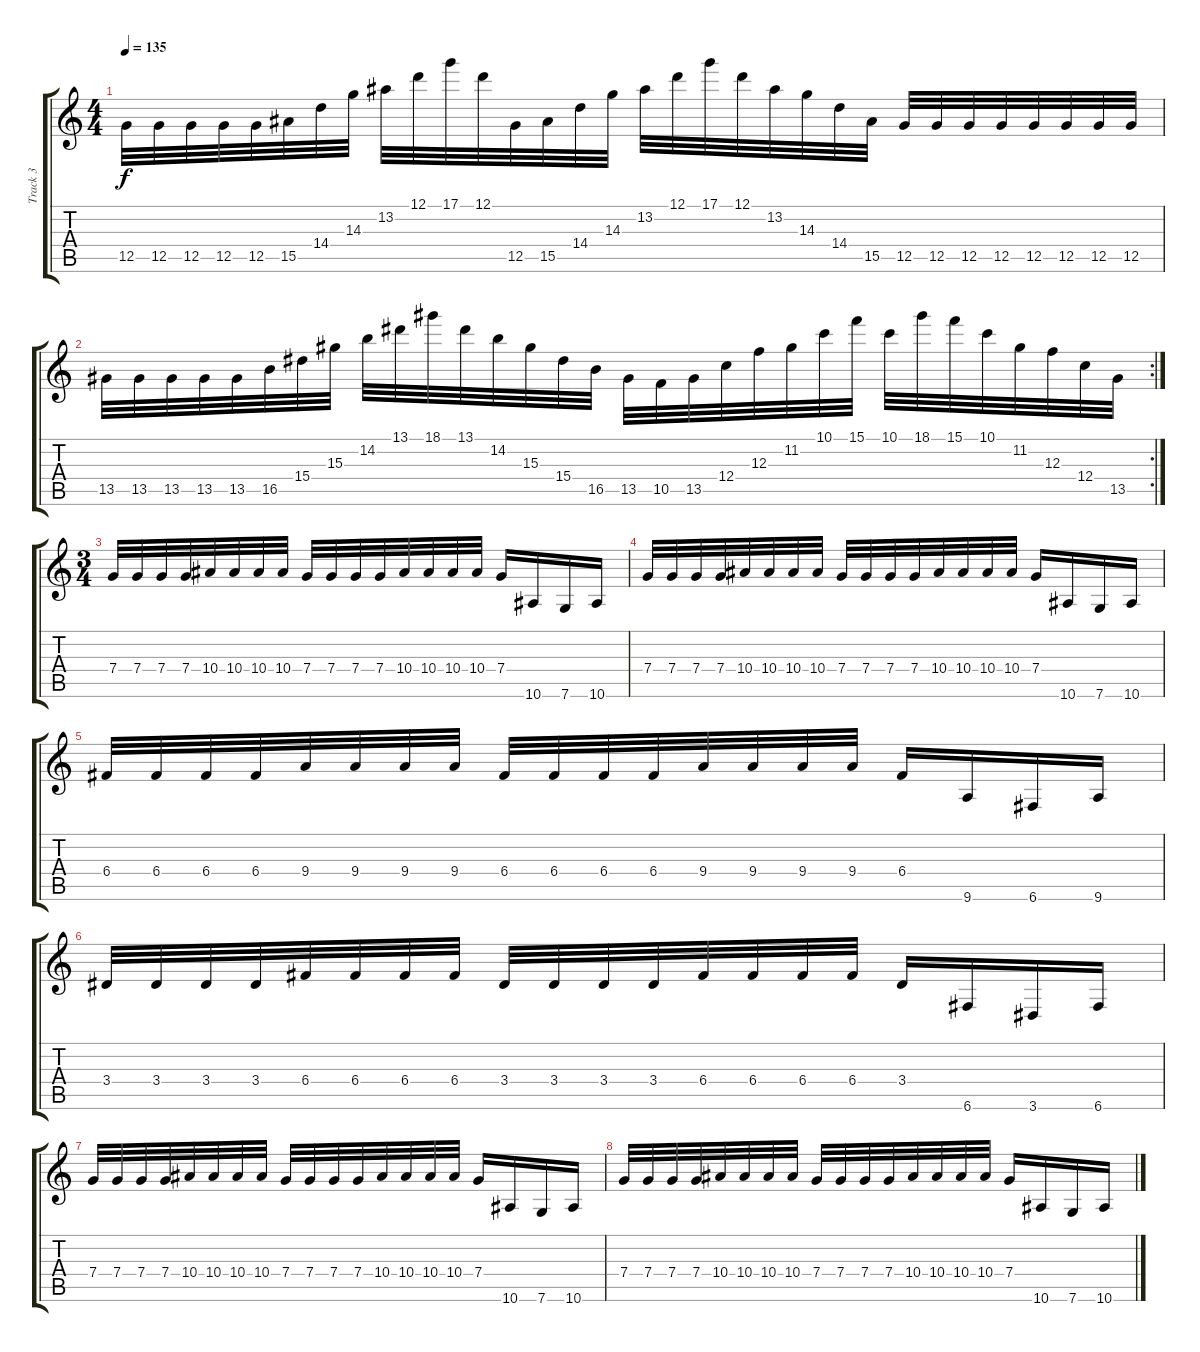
\track ("Track 3" "Track 3") {instrument distortionguitar}
\staff {score tabs}
\tuning (D4 A3 F3 C3 G2 C2) {hide}
\ts (4 4)
\tempo 135
\clef g2
\ks c
12.5.32{dy f} 12.5.32 12.5.32 12.5.32 12.5.32 15.5.32 14.4.32 14.3.32 13.2.32 12.1.32 17.1.32 12.1.32 12.5.32 15.5.32 14.4.32 14.3.32 13.2.32 12.1.32 17.1.32 12.1.32 13.2.32 14.3.32 14.4.32 15.5.32 12.5.32 12.5.32 12.5.32 12.5.32 12.5.32 12.5.32 12.5.32 12.5.32 |
\rc 2
13.5.32 13.5.32 13.5.32 13.5.32 13.5.32 16.5.32 15.4.32 15.3.32 14.2.32 13.1.32 18.1.32 13.1.32 14.2.32 15.3.32 15.4.32 16.5.32 13.5.32 10.5.32 13.5.32 12.4.32 12.3.32 11.2.32 10.1.32 15.1.32 10.1.32 18.1.32 15.1.32 10.1.32 11.2.32 12.3.32 12.4.32 13.5.32 |
\ts (3 4)
7.4.32 7.4.32 7.4.32 7.4.32 10.4.32 10.4.32 10.4.32 10.4.32 7.4.32 7.4.32 7.4.32 7.4.32 10.4.32 10.4.32 10.4.32 10.4.32 7.4.16 10.6.16 7.6.16 10.6.16 |
7.4.32 7.4.32 7.4.32 7.4.32 10.4.32 10.4.32 10.4.32 10.4.32 7.4.32 7.4.32 7.4.32 7.4.32 10.4.32 10.4.32 10.4.32 10.4.32 7.4.16 10.6.16 7.6.16 10.6.16 |
6.4.32 6.4.32 6.4.32 6.4.32 9.4.32 9.4.32 9.4.32 9.4.32 6.4.32 6.4.32 6.4.32 6.4.32 9.4.32 9.4.32 9.4.32 9.4.32 6.4.16 9.6.16 6.6.16 9.6.16 |
3.4.32 3.4.32 3.4.32 3.4.32 6.4.32 6.4.32 6.4.32 6.4.32 3.4.32 3.4.32 3.4.32 3.4.32 6.4.32 6.4.32 6.4.32 6.4.32 3.4.16 6.6.16 3.6.16 6.6.16 |
7.4.32 7.4.32 7.4.32 7.4.32 10.4.32 10.4.32 10.4.32 10.4.32 7.4.32 7.4.32 7.4.32 7.4.32 10.4.32 10.4.32 10.4.32 10.4.32 7.4.16 10.6.16 7.6.16 10.6.16 |
7.4.32 7.4.32 7.4.32 7.4.32 10.4.32 10.4.32 10.4.32 10.4.32 7.4.32 7.4.32 7.4.32 7.4.32 10.4.32 10.4.32 10.4.32 10.4.32 7.4.16 10.6.16 7.6.16 10.6.16
